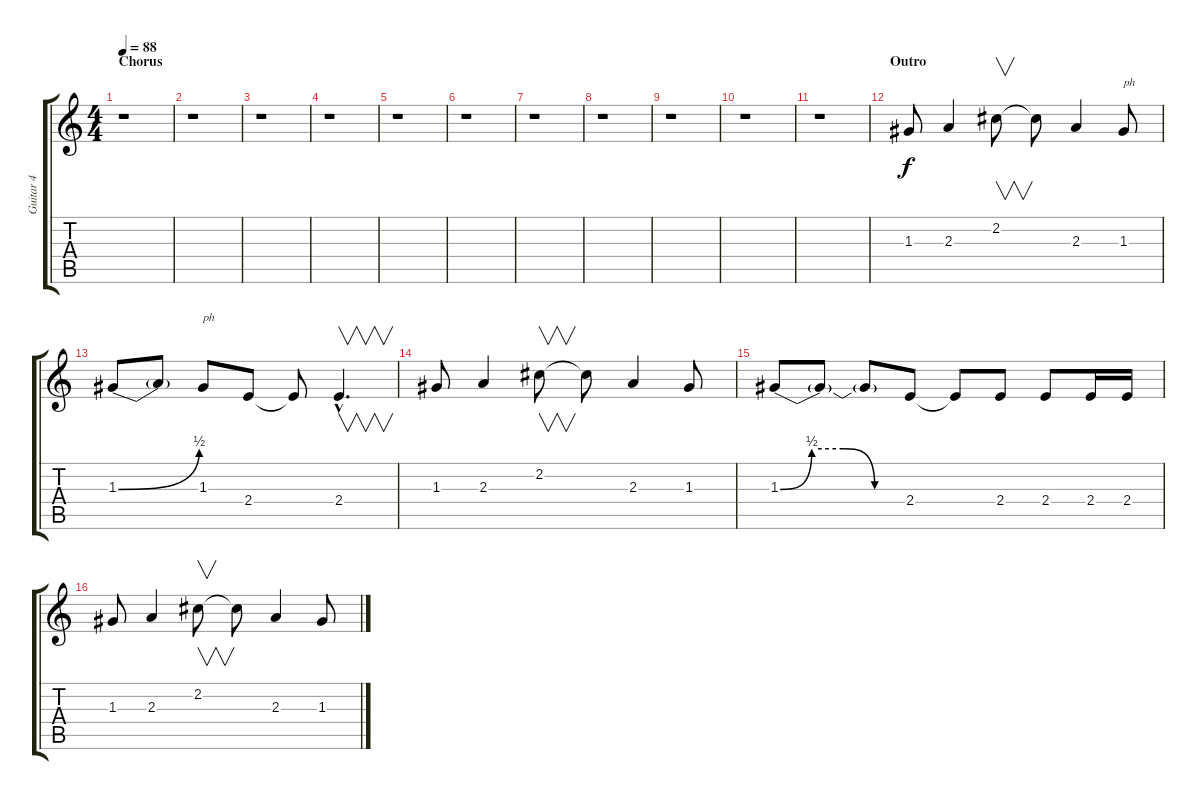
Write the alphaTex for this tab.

\track ("Guitar 4" "Guitar 4") {instrument overdrivenguitar}
\staff {score tabs}
\tuning (E4 B3 G3 D3 A2 E2) {hide}
\ts (4 4)
\section ("" "Chorus")
\tempo 88
\clef g2
\ks c
r.1{dy f} |
r.1 |
r.1 |
r.1 |
r.1 |
r.1 |
r.1 |
r.1 |
r.1 |
r.1 |
r.1 |
\section ("" "Outro")
1.3.8 2.3.4 2.2.8{v} 2.2{t}.8 2.3.4 1.3.8{txt "ph"} |
1.3{be (bend 0 0 60 2)}.8 1.3{t}.8 1.3.8{txt "ph"} 2.4.8 2.4{t}.8 2.4{hac}.4{v d} |
1.3.8 2.3.4 2.2.8{v} 2.2{t}.8 2.3.4 1.3.8 |
1.3{be (custom 0 0 15 2 30 2 45 0 60 0)}.8 1.3{t}.8 1.3{t}.8 2.4.8 2.4{t}.8 2.4.8 2.4.8 2.4.16 2.4.16 |
1.3.8 2.3.4 2.2.8{v} 2.2{t}.8 2.3.4 1.3.8
